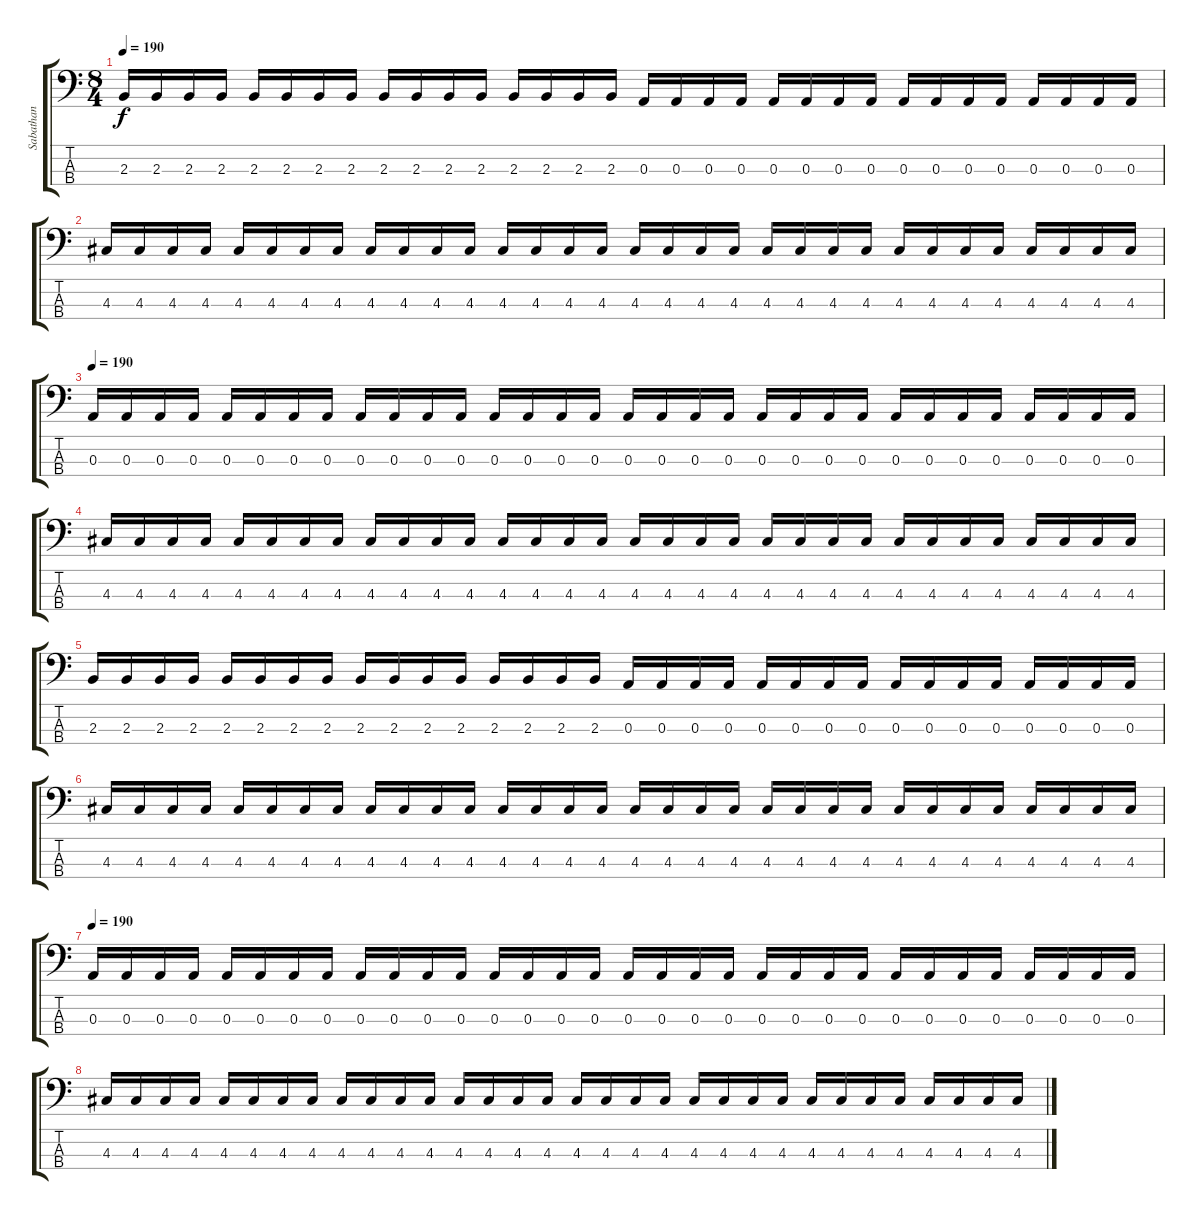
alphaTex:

\track ("Sabathan" "Sabathan") {instrument electricbasspick}
\staff {score tabs}
\tuning (G2 D2 A1 E1) {hide}
\ts (8 4)
\tempo 190
\clef f4
\ks c
2.3.16{dy f} 2.3.16 2.3.16 2.3.16 2.3.16 2.3.16 2.3.16 2.3.16 2.3.16 2.3.16 2.3.16 2.3.16 2.3.16 2.3.16 2.3.16 2.3.16 0.3.16 0.3.16 0.3.16 0.3.16 0.3.16 0.3.16 0.3.16 0.3.16 0.3.16 0.3.16 0.3.16 0.3.16 0.3.16 0.3.16 0.3.16 0.3.16 |
4.3.16 4.3.16 4.3.16 4.3.16 4.3.16 4.3.16 4.3.16 4.3.16 4.3.16 4.3.16 4.3.16 4.3.16 4.3.16 4.3.16 4.3.16 4.3.16 4.3.16 4.3.16 4.3.16 4.3.16 4.3.16 4.3.16 4.3.16 4.3.16 4.3.16 4.3.16 4.3.16 4.3.16 4.3.16 4.3.16 4.3.16 4.3.16 |
\tempo 190
0.3.16 0.3.16 0.3.16 0.3.16 0.3.16 0.3.16 0.3.16 0.3.16 0.3.16 0.3.16 0.3.16 0.3.16 0.3.16 0.3.16 0.3.16 0.3.16 0.3.16 0.3.16 0.3.16 0.3.16 0.3.16 0.3.16 0.3.16 0.3.16 0.3.16 0.3.16 0.3.16 0.3.16 0.3.16 0.3.16 0.3.16 0.3.16 |
4.3.16 4.3.16 4.3.16 4.3.16 4.3.16 4.3.16 4.3.16 4.3.16 4.3.16 4.3.16 4.3.16 4.3.16 4.3.16 4.3.16 4.3.16 4.3.16 4.3.16 4.3.16 4.3.16 4.3.16 4.3.16 4.3.16 4.3.16 4.3.16 4.3.16 4.3.16 4.3.16 4.3.16 4.3.16 4.3.16 4.3.16 4.3.16 |
2.3.16 2.3.16 2.3.16 2.3.16 2.3.16 2.3.16 2.3.16 2.3.16 2.3.16 2.3.16 2.3.16 2.3.16 2.3.16 2.3.16 2.3.16 2.3.16 0.3.16 0.3.16 0.3.16 0.3.16 0.3.16 0.3.16 0.3.16 0.3.16 0.3.16 0.3.16 0.3.16 0.3.16 0.3.16 0.3.16 0.3.16 0.3.16 |
4.3.16 4.3.16 4.3.16 4.3.16 4.3.16 4.3.16 4.3.16 4.3.16 4.3.16 4.3.16 4.3.16 4.3.16 4.3.16 4.3.16 4.3.16 4.3.16 4.3.16 4.3.16 4.3.16 4.3.16 4.3.16 4.3.16 4.3.16 4.3.16 4.3.16 4.3.16 4.3.16 4.3.16 4.3.16 4.3.16 4.3.16 4.3.16 |
\tempo 190
0.3.16 0.3.16 0.3.16 0.3.16 0.3.16 0.3.16 0.3.16 0.3.16 0.3.16 0.3.16 0.3.16 0.3.16 0.3.16 0.3.16 0.3.16 0.3.16 0.3.16 0.3.16 0.3.16 0.3.16 0.3.16 0.3.16 0.3.16 0.3.16 0.3.16 0.3.16 0.3.16 0.3.16 0.3.16 0.3.16 0.3.16 0.3.16 |
4.3.16 4.3.16 4.3.16 4.3.16 4.3.16 4.3.16 4.3.16 4.3.16 4.3.16 4.3.16 4.3.16 4.3.16 4.3.16 4.3.16 4.3.16 4.3.16 4.3.16 4.3.16 4.3.16 4.3.16 4.3.16 4.3.16 4.3.16 4.3.16 4.3.16 4.3.16 4.3.16 4.3.16 4.3.16 4.3.16 4.3.16 4.3.16
